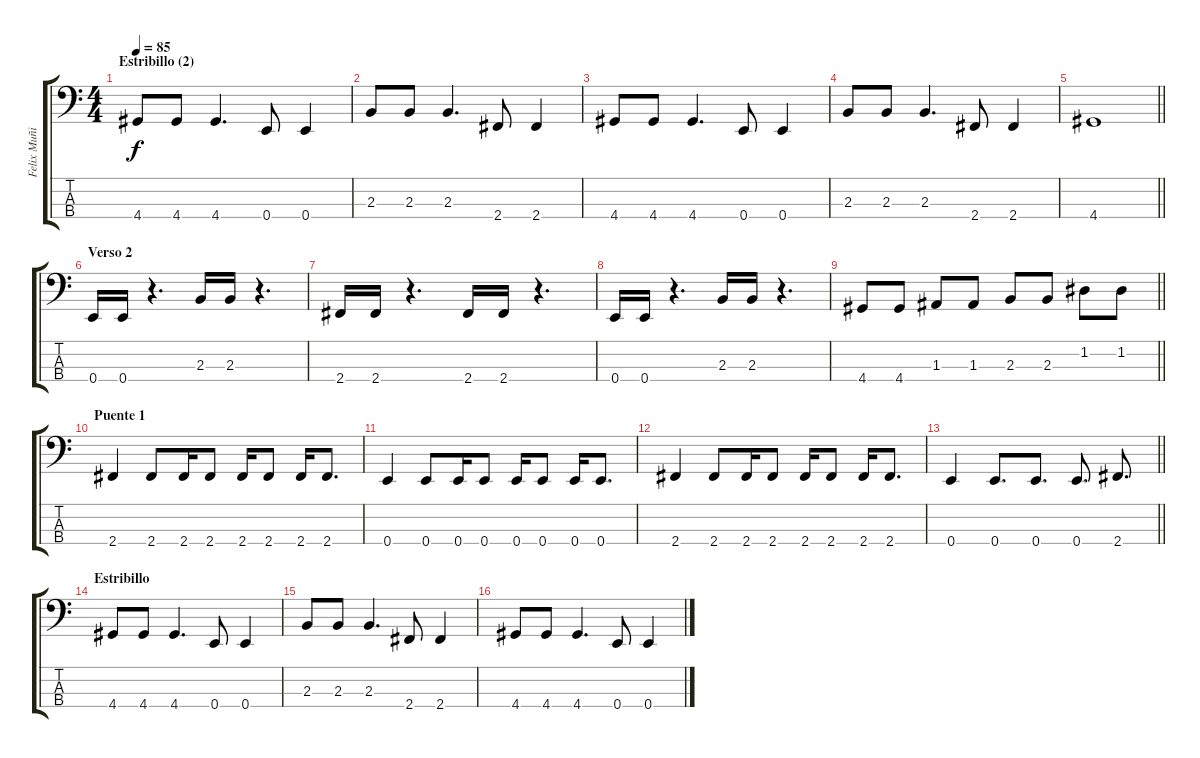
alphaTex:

\track ("Felix Muñiz" "Felix Muñi") {instrument electricbasspick}
\staff {score tabs}
\tuning (G2 D2 A1 E1) {hide}
\ts (4 4)
\section ("" "Estribillo (2)")
\tempo 85
\clef f4
\ks c
4.4.8{dy f} 4.4.8 4.4.4{d} 0.4.8 0.4.4 |
2.3.8 2.3.8 2.3.4{d} 2.4.8 2.4.4 |
4.4.8 4.4.8 4.4.4{d} 0.4.8 0.4.4 |
2.3.8 2.3.8 2.3.4{d} 2.4.8 2.4.4 |
\barLineRight lightlight
4.4.1 |
\section ("" "Verso 2")
0.4.16 0.4.16 r.4{d} 2.3.16 2.3.16 r.4{d} |
2.4.16 2.4.16 r.4{d} 2.4.16 2.4.16 r.4{d} |
0.4.16 0.4.16 r.4{d} 2.3.16 2.3.16 r.4{d} |
\barLineRight lightlight
4.4.8 4.4.8 1.3.8 1.3.8 2.3.8 2.3.8 1.2.8 1.2.8 |
\section ("" "Puente 1")
2.4.4 2.4.8 2.4.16 2.4.8 2.4.16 2.4.8 2.4.16 2.4.8{d} |
0.4.4 0.4.8 0.4.16 0.4.8 0.4.16 0.4.8 0.4.16 0.4.8{d} |
2.4.4 2.4.8 2.4.16 2.4.8 2.4.16 2.4.8 2.4.16 2.4.8{d} |
\barLineRight lightlight
0.4.4 0.4.8{d} 0.4.8{d} 0.4.8{d} 2.4.8{d} |
\section ("" "Estribillo")
4.4.8 4.4.8 4.4.4{d} 0.4.8 0.4.4 |
2.3.8 2.3.8 2.3.4{d} 2.4.8 2.4.4 |
4.4.8 4.4.8 4.4.4{d} 0.4.8 0.4.4
